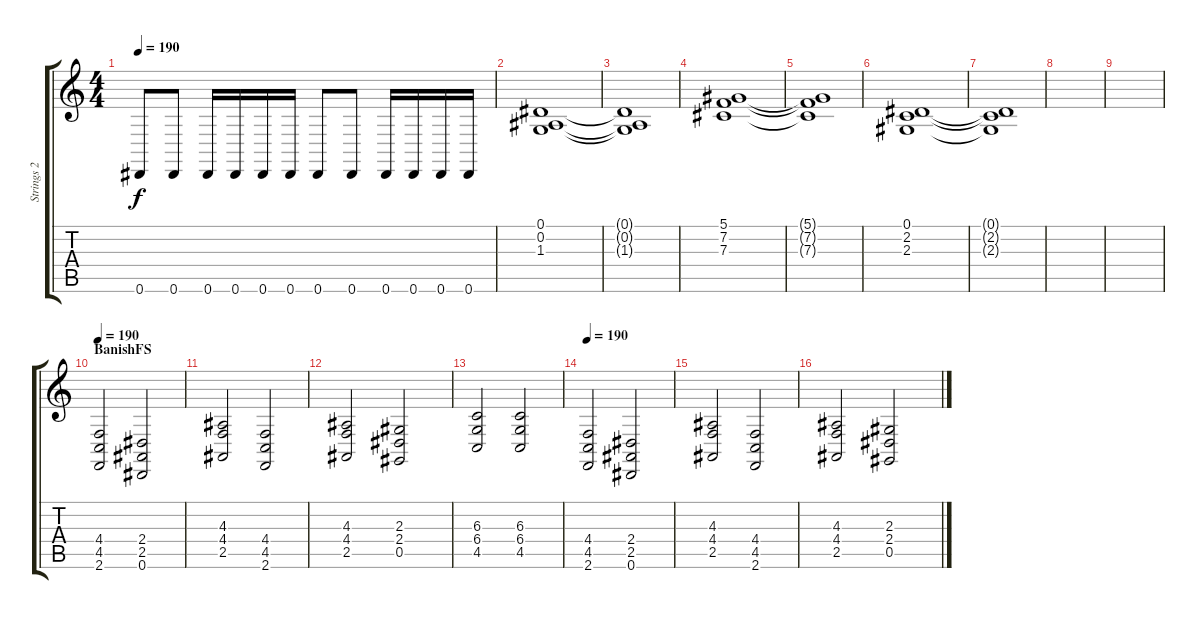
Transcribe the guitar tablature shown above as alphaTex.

\track ("Strings 2" "Strings 2") {instrument stringensemble2}
\staff {score tabs}
\tuning (Eb4 Bb3 Gb3 Db3 Ab2 Eb2) {hide}
\ts (4 4)
\tempo 190
\clef g2
\ks c
0.6.8{dy f} 0.6.8 0.6.16 0.6.16 0.6.16 0.6.16 0.6.8 0.6.8 0.6.16 0.6.16 0.6.16 0.6.16 |
(0.1 0.2 1.3).1 |
(0.1{t} 0.2{t} 1.3{t}).1 |
(5.1 7.2 7.3).1 |
(5.1{t} 7.2{t} 7.3{t}).1 |
(0.1 2.2 2.3).1 |
(0.1{t} 2.2{t} 2.3{t}).1 |
|
|
\section ("" "BanishFS")
\tempo 190
(4.4 4.5 2.6).2{volume 11} (2.4 2.5 0.6).2 |
(4.3 4.4 2.5).2 (4.4 4.5 2.6).2 |
(4.3 4.4 2.5).2{instrument distortionguitar} (2.3 2.4 0.5).2 |
(6.3 6.4 4.5).2 (6.3 6.4 4.5).2 |
\tempo 190
(4.4 4.5 2.6).2{volume 11 instrument distortionguitar} (2.4 2.5 0.6).2 |
(4.3 4.4 2.5).2 (4.4 4.5 2.6).2 |
(4.3 4.4 2.5).2{instrument distortionguitar} (2.3 2.4 0.5).2
